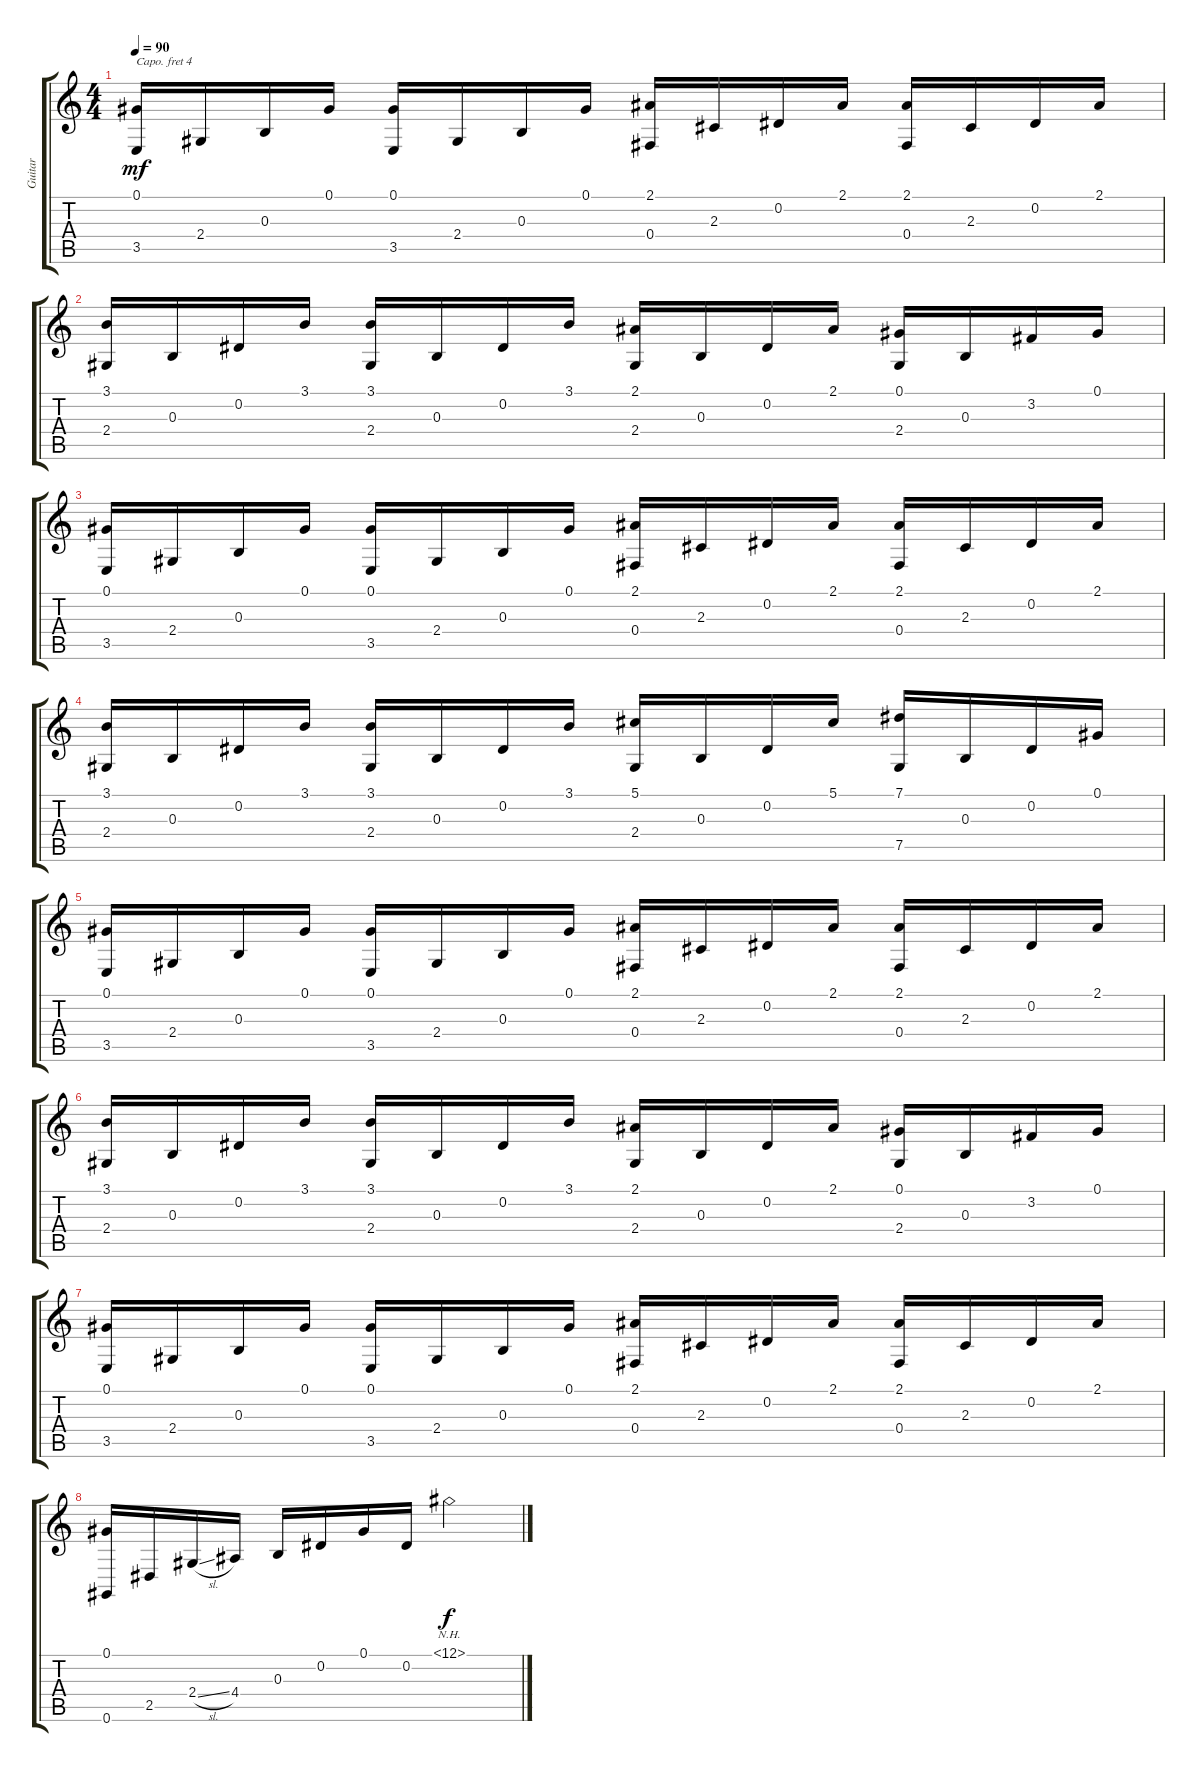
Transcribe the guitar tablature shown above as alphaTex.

\track ("Guitar" "Guitar") {instrument brightacousticpiano}
\staff {score tabs}
\capo 4
\tuning (E4 B3 G3 D3 A2 E2) {hide}
\ts (4 4)
\tempo 90
\clef g2
\ks c
(0.1 3.5).16{dy mf} 2.4.16 0.3.16 0.1.16 (0.1 3.5).16 2.4.16 0.3.16 0.1.16 (2.1 0.4).16 2.3.16 0.2.16 2.1.16 (2.1 0.4).16 2.3.16 0.2.16 2.1.16 |
(3.1 2.4).16 0.3.16 0.2.16 3.1.16 (3.1 2.4).16 0.3.16 0.2.16 3.1.16 (2.1 2.4).16 0.3.16 0.2.16 2.1.16 (0.1 2.4).16 0.3.16 3.2.16 0.1.16 |
(0.1 3.5).16 2.4.16 0.3.16 0.1.16 (0.1 3.5).16 2.4.16 0.3.16 0.1.16 (2.1 0.4).16 2.3.16 0.2.16 2.1.16 (2.1 0.4).16 2.3.16 0.2.16 2.1.16 |
(3.1 2.4).16 0.3.16 0.2.16 3.1.16 (3.1 2.4).16 0.3.16 0.2.16 3.1.16 (5.1 2.4).16 0.3.16 0.2.16 5.1.16 (7.1 7.5).16 0.3.16 0.2.16 0.1.16 |
(0.1 3.5).16 2.4.16 0.3.16 0.1.16 (0.1 3.5).16 2.4.16 0.3.16 0.1.16 (2.1 0.4).16 2.3.16 0.2.16 2.1.16 (2.1 0.4).16 2.3.16 0.2.16 2.1.16 |
(3.1 2.4).16 0.3.16 0.2.16 3.1.16 (3.1 2.4).16 0.3.16 0.2.16 3.1.16 (2.1 2.4).16 0.3.16 0.2.16 2.1.16 (0.1 2.4).16 0.3.16 3.2.16 0.1.16 |
(0.1 3.5).16 2.4.16 0.3.16 0.1.16 (0.1 3.5).16 2.4.16 0.3.16 0.1.16 (2.1 0.4).16 2.3.16 0.2.16 2.1.16 (2.1 0.4).16 2.3.16 0.2.16 2.1.16 |
(0.1 0.6).16 2.5.16 2.4{sl}.16 4.4.16 0.3.16 0.2.16 0.1.16 0.2.16 12.1{nh}.2{dy f}
